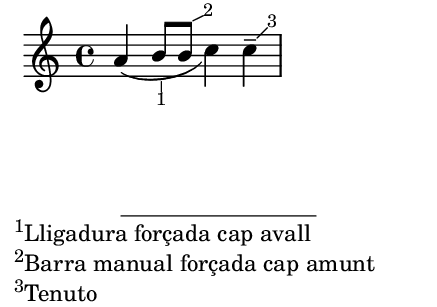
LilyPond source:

%% Generated by lilypond-book
%% Options: [exampleindent=10.16\mm,indent=0\mm,line-width=160\mm,papersize="a8landscape",quote]
\include "lilypond-book-preamble.ly"


% ****************************************************************
% Start cut-&-pastable-section
% ****************************************************************

#(ly:set-option 'eps-box-padding 3.000000)



\paper {
  #(set-paper-size "a8landscape")
  indent = 0\mm
  line-width = 160\mm
  % offset the left padding, also add 1mm as lilypond creates cropped
  % images with a little space on the right
  line-width = #(- line-width (* mm  3.000000) (* mm 1))
  line-width = 160\mm - 2.0 * 10.16\mm
  % offset the left padding, also add 1mm as lilypond creates cropped
  % images with a little space on the right
  line-width = #(- line-width (* mm  3.000000) (* mm 1))
}

\layout {
  
}




% ****************************************************************
% ly snippet:
% ****************************************************************
\sourcefileline 1498
\book {
  \header { tagline = ##f }
  \relative {
    a'4_\footnote #'(0 . -1) "Lligadura forçada cap avall" (
    b8^\footnote #'(1 . 0.5) "Barra manual forçada cap amunt" [
    b8 ]
    c4 )
    c-\footnote #'(1 . 1) "Tenuto" --
  }
}



% ****************************************************************
% end ly snippet
% ****************************************************************
